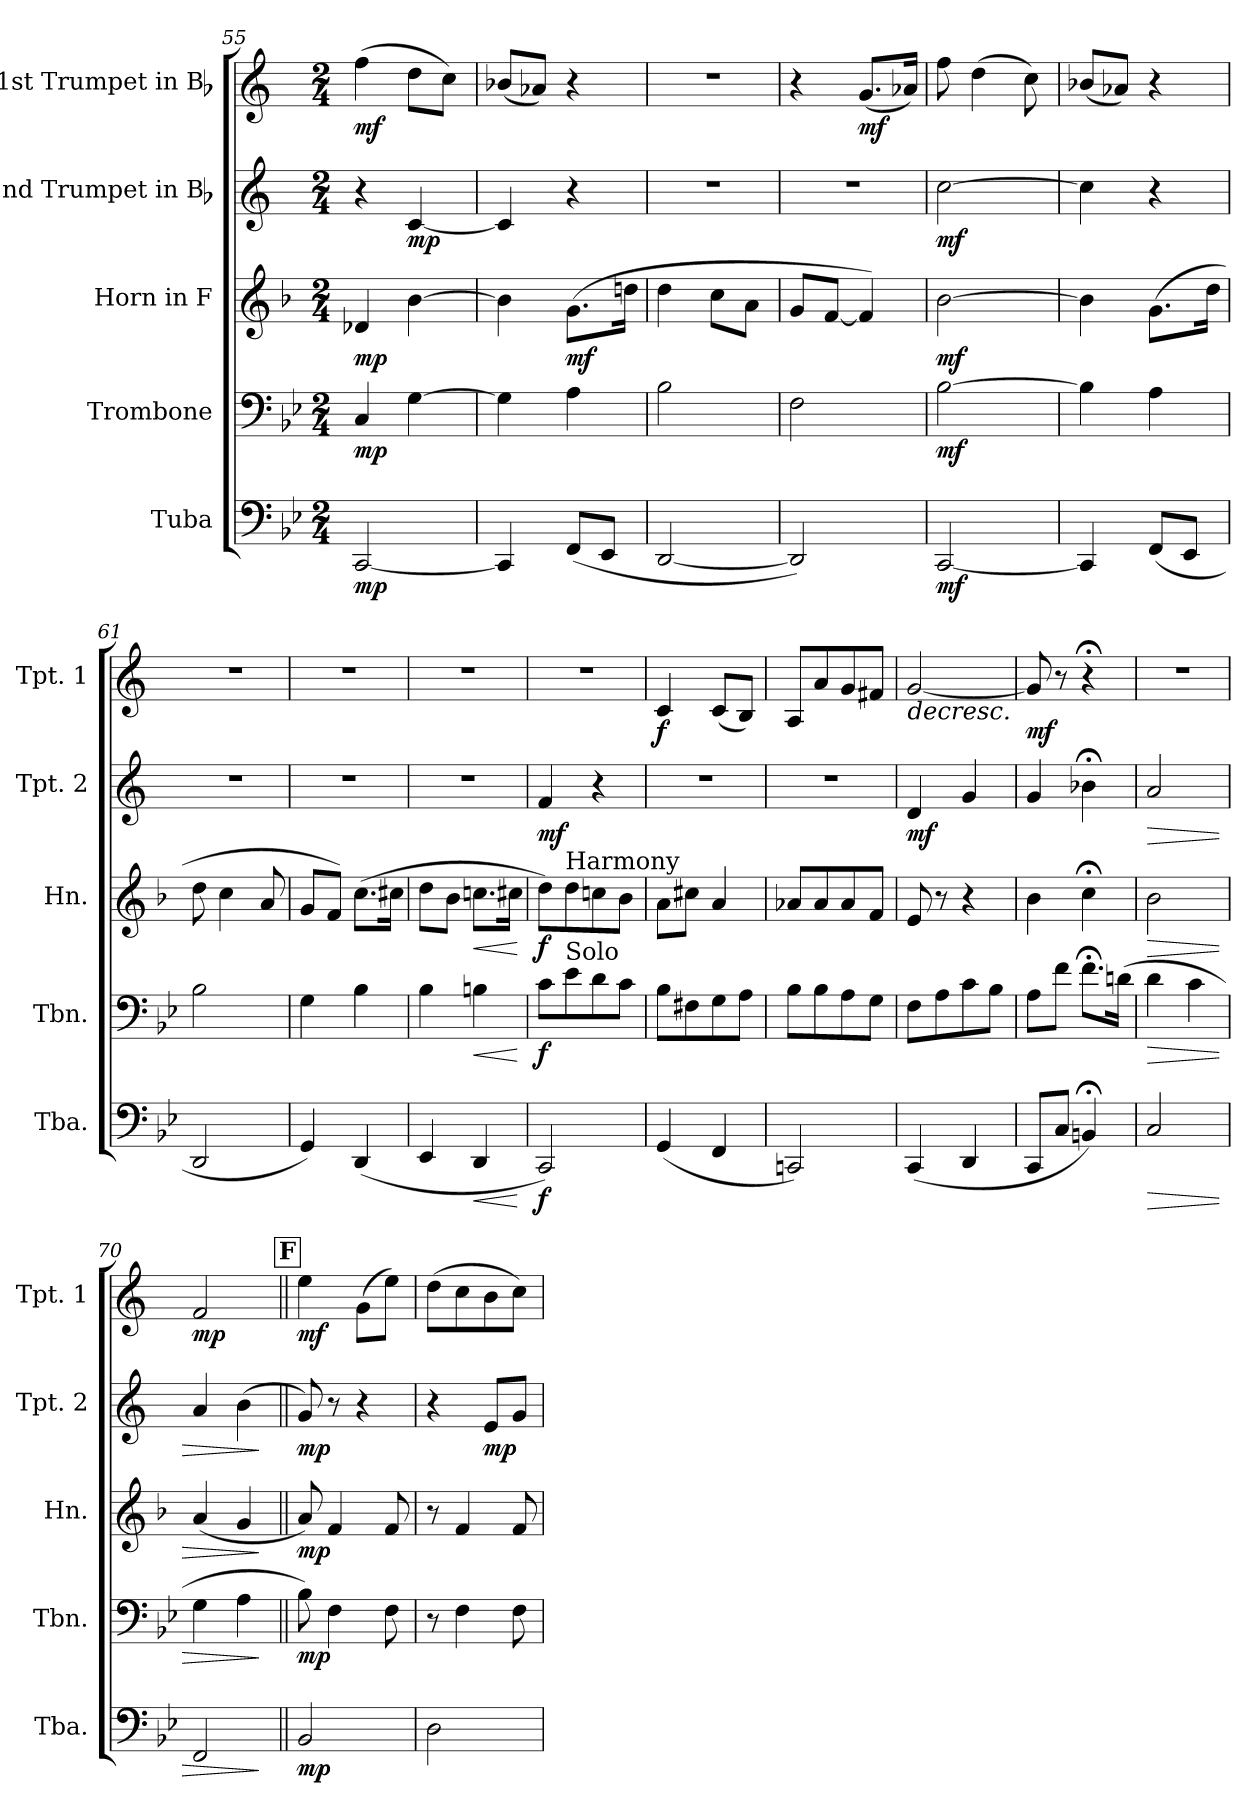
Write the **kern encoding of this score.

**kern	**dynam	**kern	**dynam	**kern	**dynam	**kern	**dynam	**kern	**dynam
*part5	*part5	*part4	*part4	*part3	*part3	*part2	*part2	*part1	*part1
*staff5	*staff5	*staff4	*staff4	*staff3	*staff3	*staff2	*staff2	*staff1	*staff1
*I"Tuba	*	*I"Trombone	*	*I"Horn in F	*	*I"2nd Trumpet in Bb	*	*I"1st Trumpet in Bb	*
*I'Tba.	*	*I'Tbn.	*	*I'Hn.	*	*I'Tpt. 2	*	*I'Tpt. 1	*
*clefF4	*	*clefF4	*	*clefG2	*	*clefG2	*	*clefG2	*
*	*	*	*	*ITrd4c7	*	*ITrd1c2	*	*ITrd1c2	*
*k[b-e-]	*	*k[b-e-]	*	*k[b-e-]	*	*k[b-e-]	*	*k[b-e-]	*
*M2/4	*	*M2/4	*	*M2/4	*	*M2/4	*	*M2/4	*
=55	=55	=55	=55	=55	=55	=55	=55	=55	=55
!	!LO:DY:b	!	!LO:DY:b	!	!LO:DY:b	!	!	!	!LO:DY:b
[2CC/	mp	4C/	mp	4G-X/	mp	4r	.	(4ee-\	mf
!	!	!	!	!	!	!	!LO:DY:b	!	!
.	.	[4G\	.	[4e-\	.	[4B-/	mp	8cc\L	.
.	.	.	.	.	.	.	.	8b-\J)	.
=56	=56	=56	=56	=56	=56	=56	=56	=56	=56
4CC/]	.	4G\]	.	4e-\]	.	4B-/]	.	(8a-X/L	.
.	.	.	.	.	.	.	.	8g-X/J)	.
!	!	!	!	!	!LO:DY:b	!	!	!	!
(8FF/L	.	4A\	.	(8.c\L	mf	4r	.	4r	.
8EE-/J	.	.	.	.	.	.	.	.	.
.	.	.	.	16gn\Jk	.	.	.	.	.
=57	=57	=57	=57	=57	=57	=57	=57	=57	=57
[2DD/	.	2B-\	.	4g\	.	2r	.	2r	.
.	.	.	.	8f\L	.	.	.	.	.
.	.	.	.	8d\J	.	.	.	.	.
!!LO:PB:g=z
=58	=58	=58	=58	=58	=58	=58	=58	=58	=58
2DD/])	.	2F\	.	8c/L	.	2r	.	4r	.
.	.	.	.	[8B-/J	.	.	.	.	.
!	!	!	!	!	!	!	!	!	!LO:DY:b
.	.	.	.	4B-/])	.	.	.	(8.f/L	mf
.	.	.	.	.	.	.	.	16g-X/Jk)	.
=59	=59	=59	=59	=59	=59	=59	=59	=59	=59
!	!LO:DY:b	!	!LO:DY:b	!	!LO:DY:b	!	!LO:DY:b	!	!
[2CC/	mf	[2B-\	mf	[2e-\	mf	[2b-\	mf	8ee-\	.
.	.	.	.	.	.	.	.	(4cc\	.
.	.	.	.	.	.	.	.	8b-\)	.
=60	=60	=60	=60	=60	=60	=60	=60	=60	=60
4CC/]	.	4B-\]	.	4e-\]	.	4b-\]	.	(8a-X/L	.
.	.	.	.	.	.	.	.	8g-X/J)	.
(8FF/L	.	4A\	.	(8.c\L	.	4r	.	4r	.
8EE-/J	.	.	.	.	.	.	.	.	.
.	.	.	.	16g\Jk	.	.	.	.	.
=61	=61	=61	=61	=61	=61	=61	=61	=61	=61
2DD/	.	2B-\	.	8g\	.	2r	.	2r	.
.	.	.	.	4f\	.	.	.	.	.
.	.	.	.	8d/	.	.	.	.	.
=62	=62	=62	=62	=62	=62	=62	=62	=62	=62
4GG/)	.	4G\	.	8c/L	.	2r	.	2r	.
.	.	.	.	8B-/J)	.	.	.	.	.
(4DD/	.	4B-\	.	(8.f\L	.	.	.	.	.
.	.	.	.	16f#X\Jk	.	.	.	.	.
=63	=63	=63	=63	=63	=63	=63	=63	=63	=63
4EE-/	.	4B-\	.	8g\L	.	2r	.	2r	.
.	.	.	.	8e-\J	.	.	.	.	.
!	!LO:HP:b	!	!LO:HP:b	!	!LO:HP:b	!	!	!	!
4DD/	<	4Bn\	<	8.fn\L	<	.	.	.	.
.	.	.	.	16f#X\Jk	.	.	.	.	.
.	[	.	[	.	[	.	.	.	.
=64	=64	=64	=64	=64	=64	=64	=64	=64	=64
!	!LO:DY:b	!	!LO:DY:b	!	!LO:DY:b	!	!LO:DY:b	!	!
2CC/)	f	8c\L	f	8g\L)	f	4e-/	mf	2r	.
!	!	!	!	!LO:TX:a:t=Harmony	!	!	!	!	!
!	!	!LO:TX:a:t=Solo	!	!	!	!	!	!	!
.	.	8e-\	.	8g\	.	.	.	.	.
.	.	8d\	.	8fn\	.	4r	.	.	.
.	.	8c\J	.	8e-\J	.	.	.	.	.
!!LO:LB:g=z
=65	=65	=65	=65	=65	=65	=65	=65	=65	=65
!	!	!	!	!	!	!	!	!	!LO:DY:b
(4GG/	.	8B-\L	.	8d\L	.	2r	.	4B-/	f
.	.	8F#X\	.	8f#X\J	.	.	.	.	.
4FF/	.	8G\	.	4d/	.	.	.	(8B-/L	.
.	.	8A\J	.	.	.	.	.	8A/J)	.
=66	=66	=66	=66	=66	=66	=66	=66	=66	=66
2CCn/)	.	8B-\L	.	8d-X/L	.	2r	.	8G/L	.
.	.	8B-\	.	8d-/	.	.	.	8g/	.
.	.	8A\	.	8d-/	.	.	.	8f/	.
.	.	8G\J	.	8B-/J	.	.	.	8en/J	.
=67	=67	=67	=67	=67	=67	=67	=67	=67	=67
!	!	!	!	!	!	!	!LO:DY:b	!	!LO:HP:b
(4CC/	.	8F\L	.	8A/	.	4c/	mf	[2f/	>
.	.	8A\	.	8r	.	.	.	.	.
4DD/	.	8c\	.	4r	.	4f/	.	.	.
.	.	8B-\J	.	.	.	.	.	.	.
=68	=68	=68	=68	=68	=68	=68	=68	=68	=68
!	!	!	!	!	!	!	!	!	!LO:DY:b
8CC/L	.	8A\L	.	4e-\	.	4f/	.	8f/]	mf
8C/J	.	8f\J	.	.	.	.	.	8r	.
4BBn;</)	.	8.f;<\L	.	4f;<\	.	4a-X;<\	.	4r;<	]
.	.	(16dn\Jk	.	.	.	.	.	.	.
=69	=69	=69	=69	=69	=69	=69	=69	=69	=69
!	!LO:HP:b	!	!LO:HP:b	!	!LO:HP:b	!	!LO:HP:b	!	!
2C/	>	4d\	>	2e-\	>	2g/	>	2r	.
.	.	4c\	.	.	.	.	.	.	.
=70	=70	=70	=70	=70	=70	=70	=70	=70	=70
!	!	!	!	!	!	!	!	!	!LO:DY:b
2FF/	.	4G\	.	(4d/	.	4g/	.	2e-/	mp
.	.	4A\	.	4c/	.	(4a\	.	.	.
.	]	.	]	.	]	.	]	.	.
!!LO:REH:place=s1:a:B:fs=19.9975:t=F
=71||	=71||	=71||	=71||	=71||	=71||	=71||	=71||	=71||	=71||
!	!LO:DY:b	!	!LO:DY:b	!	!LO:DY:b	!	!LO:DY:b	!	!LO:DY:b
2BB-/	mp	8B-\)	mp	8d/)	mp	8f/)	mp	4dd\	mf
.	.	4F\	.	4B-/	.	8r	.	.	.
.	.	.	.	.	.	4r	.	(8f\L	.
.	.	8F\	.	8B-/	.	.	.	8dd\J)	.
!!LO:PB:g=z
=72	=72	=72	=72	=72	=72	=72	=72	=72	=72
2D\	.	8r	.	8r	.	4r	.	(8cc\L	.
.	.	4F\	.	4B-/	.	.	.	8b-\	.
!	!	!	!	!	!	!	!LO:DY:b	!	!
.	.	.	.	.	.	8d/L	mp	8a\	.
.	.	8F\	.	8B-/	.	8f/J	.	8b-\J)	.
=	=	=	=	=	=	=	=	=	=
*-	*-	*-	*-	*-	*-	*-	*-	*-	*-
